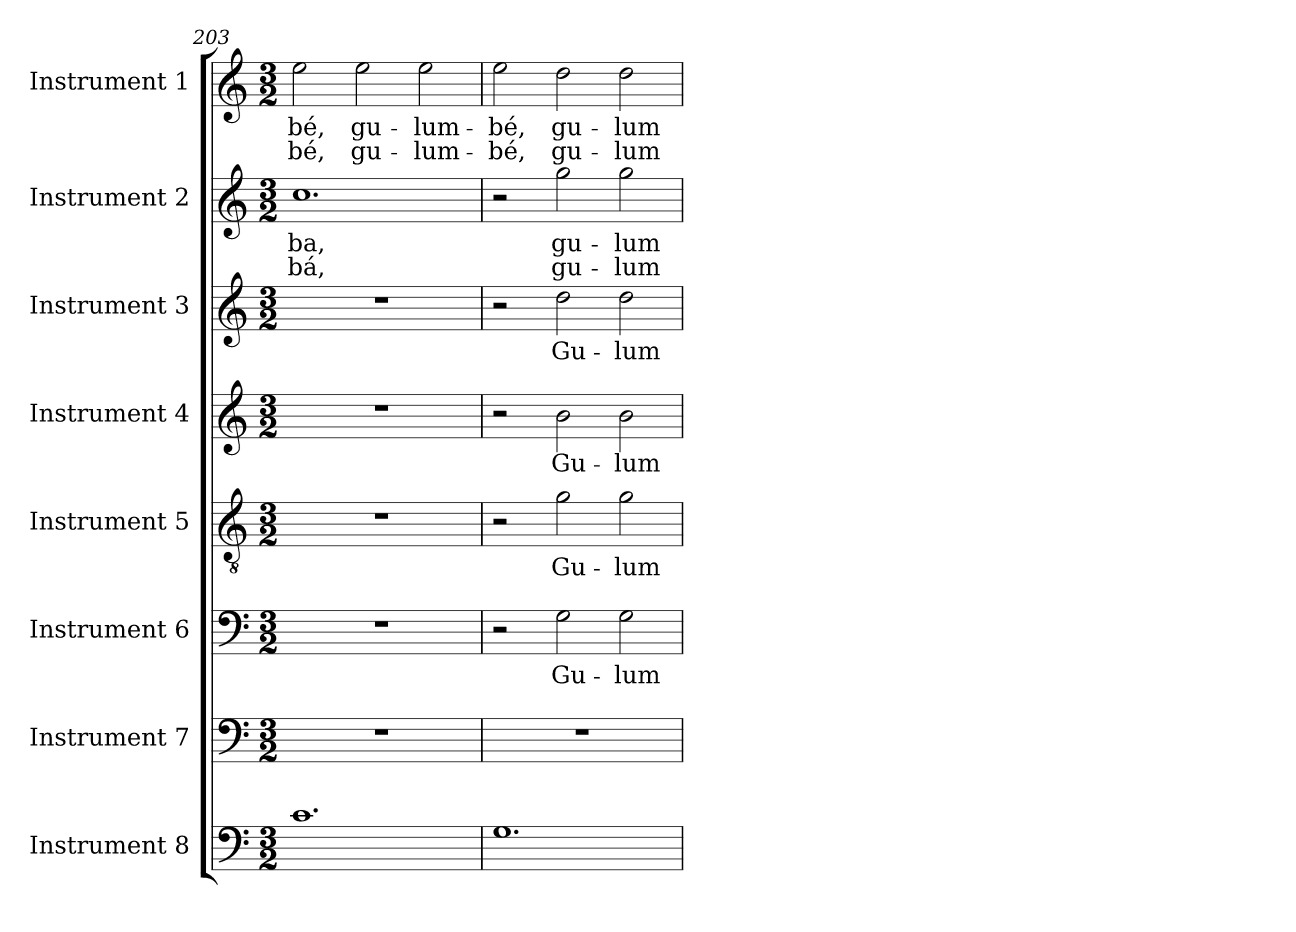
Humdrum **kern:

**kern	**kern	**kern	**text	**kern	**text	**kern	**text	**kern	**text	**kern	**text	**text	**kern	**text	**text
*part8	*part7	*part6	*part6	*part5	*part5	*part4	*part4	*part3	*part3	*part2	*part2	*part2	*part1	*part1	*part1
*staff8	*staff7	*staff6	*staff6	*staff5	*staff5	*staff4	*staff4	*staff3	*staff3	*staff2	*staff2	*staff2	*staff1	*staff1	*staff1
*I"Instrument 8	*I"Instrument 7	*I"Instrument 6	*	*I"Instrument 5	*	*I"Instrument 4	*	*I"Instrument 3	*	*I"Instrument 2	*	*	*I"Instrument 1	*	*
*clefF4	*clefF4	*clefF4	*	*clefGv2	*	*clefG2	*	*clefG2	*	*clefG2	*	*	*clefG2	*	*
*k[]	*k[]	*k[]	*	*k[]	*	*k[]	*	*k[]	*	*k[]	*	*	*k[]	*	*
*C:	*C:	*C:	*	*C:	*	*C:	*	*C:	*	*C:	*	*	*C:	*	*
*M3/2	*M3/2	*M3/2	*	*M3/2	*	*M3/2	*	*M3/2	*	*M3/2	*	*	*M3/2	*	*
=203	=203	=203	=203	=203	=203	=203	=203	=203	=203	=203	=203	=203	=203	=203	=203
!	!	!	!	!	!	!	!	!	!	!	!LO:LY:b:rj	!LO:LY:b:rj	!	!LO:LY:b:cj	!LO:LY:b:cj
1.c	1.r	1.r	.	1.r	.	1.r	.	1.r	.	1.cc	-ba,	bá,	2ee\	-bé,	bé,
!	!	!	!	!	!	!	!	!	!	!	!	!	!	!LO:LY:b:cj	!LO:LY:b:cj
.	.	.	.	.	.	.	.	.	.	.	.	.	2ee\	gu-	-gu-
!	!	!	!	!	!	!	!	!	!	!	!	!	!	!LO:LY:b:cj	!LO:LY:b:cj
.	.	.	.	.	.	.	.	.	.	.	.	.	2ee\	-lum-	-lum-
=204	=204	=204	=204	=204	=204	=204	=204	=204	=204	=204	=204	=204	=204	=204	=204
!	!	!	!	!	!	!	!	!	!	!	!	!	!	!LO:LY:b:cj	!LO:LY:b:cj
1.G	1.r	2r	.	2r	.	2r	.	2r	.	2r	.	.	2ee\	-bé,	bé,
!	!	!	!LO:LY:b:rj	!	!LO:LY:b:rj	!	!LO:LY:b:rj	!	!LO:LY:b:rj	!	!LO:LY:b:rj	!LO:LY:b:rj	!	!LO:LY:b:cj	!LO:LY:b:cj
.	.	2G\	Gu-	2g\	Gu-	2b\	Gu-	2dd\	Gu-	2gg\	gu-	-gu-	2dd\	gu-	-gu-
!	!	!	!LO:LY:b:rj	!	!LO:LY:b:rj	!	!LO:LY:b:rj	!	!LO:LY:b:rj	!	!LO:LY:b:rj	!LO:LY:b:rj	!	!LO:LY:b:cj	!LO:LY:b:cj
.	.	2G\	-lum-	2g\	-lum-	2b\	-lum-	2dd\	-lum-	2gg\	-lum-	-lum-	2dd\	-lum-	-lum-
=	=	=	=	=	=	=	=	=	=	=	=	=	=	=	=
*-	*-	*-	*-	*-	*-	*-	*-	*-	*-	*-	*-	*-	*-	*-	*-
